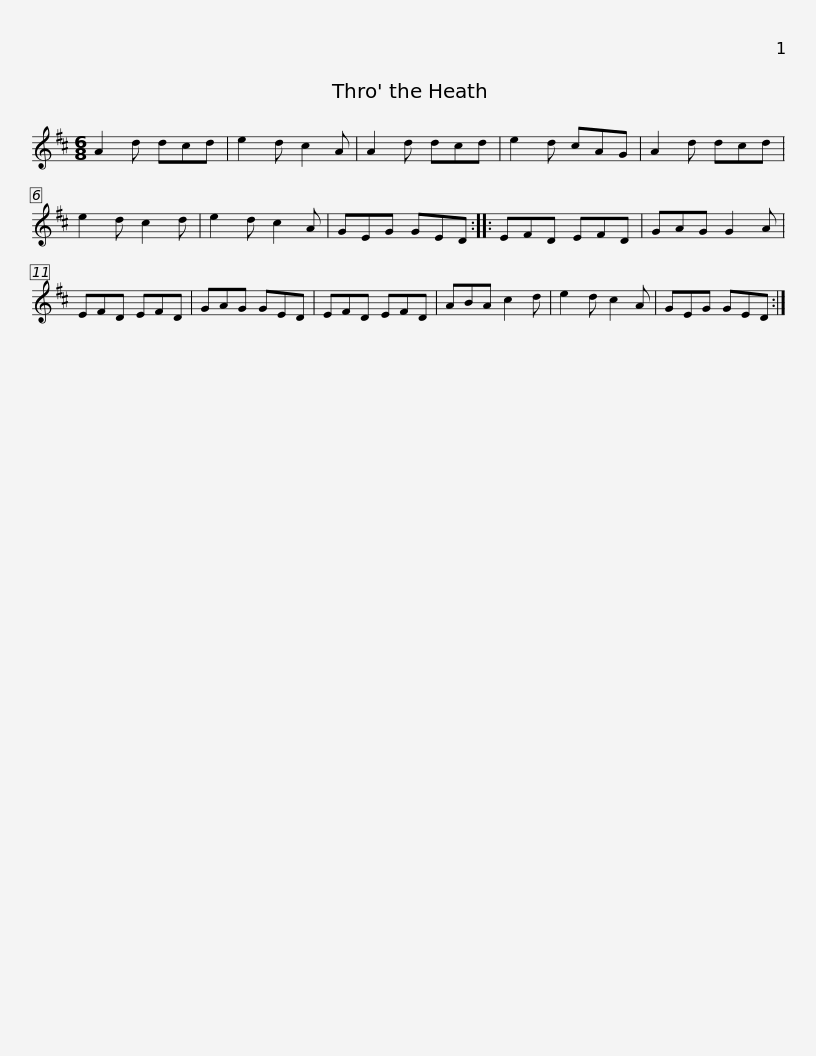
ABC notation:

X:1
L:1/8
M:6/8
I:linebreak $
K:D
V:1 treble
V:1
 A2 d dcd | e2 d c2 A | A2 d dcd | e2 d cAG | A2 d dcd | %5
 e2 d c2 d | e2 d c2 A | GEG GED ::$ EFD EFD | GAG G2 A | %10
 EFD EFD | GAG GED | EFD EFD | ABA c2 d | e2 d c2 A |$ %15
 GEG GED :| %16
